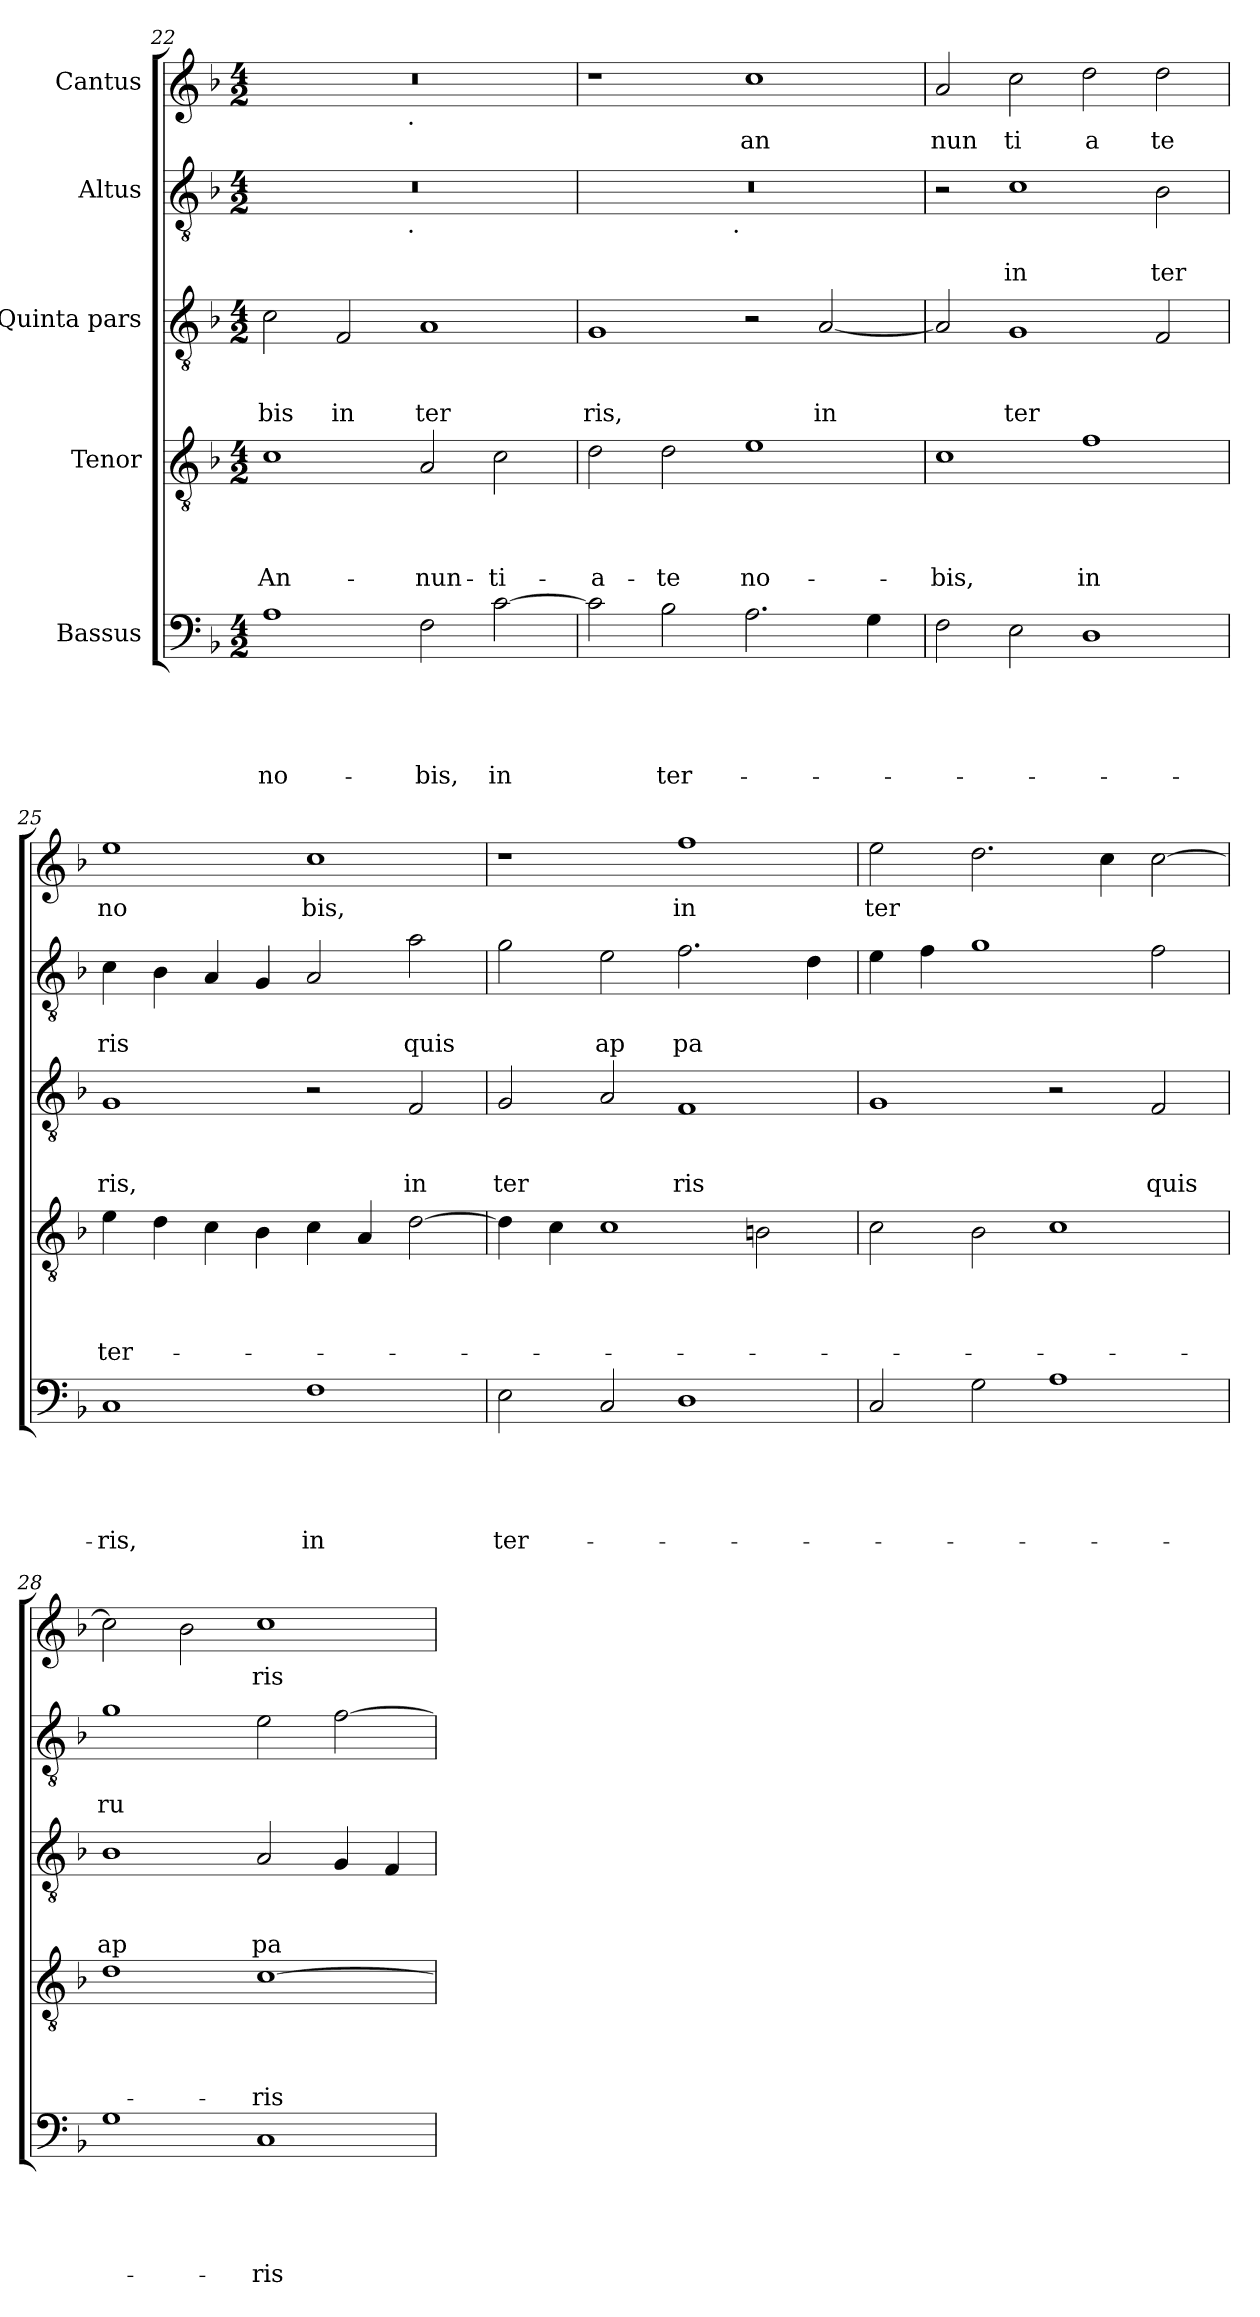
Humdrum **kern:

**kern	**text	**text	**text	**text	**text	**kern	**text	**text	**text	**text	**kern	**text	**text	**text	**kern	**text	**text	**kern	**text
*part5	*part5	*part5	*part5	*part5	*part5	*part4	*part4	*part4	*part4	*part4	*part3	*part3	*part3	*part3	*part2	*part2	*part2	*part1	*part1
*staff5	*staff5	*staff5	*staff5	*staff5	*staff5	*staff4	*staff4	*staff4	*staff4	*staff4	*staff3	*staff3	*staff3	*staff3	*staff2	*staff2	*staff2	*staff1	*staff1
*I"Bassus	*	*	*	*	*	*I"Tenor	*	*	*	*	*I"Quinta pars	*	*	*	*I"Altus	*	*	*I"Cantus	*
*clefF4	*	*	*	*	*	*clefGv2	*	*	*	*	*clefGv2	*	*	*	*clefGv2	*	*	*clefG2	*
*k[b-]	*	*	*	*	*	*k[b-]	*	*	*	*	*k[b-]	*	*	*	*k[b-]	*	*	*k[b-]	*
*F:	*	*	*	*	*	*F:	*	*	*	*	*F:	*	*	*	*F:	*	*	*F:	*
*M4/2	*	*	*	*	*	*M4/2	*	*	*	*	*M4/2	*	*	*	*M4/2	*	*	*M4/2	*
=22	=22	=22	=22	=22	=22	=22	=22	=22	=22	=22	=22	=22	=22	=22	=22	=22	=22	=22	=22
!	!	!	!	!	!LO:LY:b	!	!	!	!	!LO:LY:b	!	!	!	!LO:LY:b	!	!	!	!	!
*	*	*	*	*	*	*	*	*	*	*	*	*	*	*	*^	*	*	*^	*
1A	.	.	.	.	no-	1c	.	.	.	An-	2c\	.	.	bis	0r	2ryy	.	.	0r	2ryy	.
!	!	!	!	!	!	!	!	!	!	!	!	!	!	!LO:LY:b	!	!	!	!	!	!	!
.	.	.	.	.	.	.	.	.	.	.	2F/	.	.	in	.	4...ryy	.	.	.	4...ryy	.
!	!	!	!	!	!	!	!	!	!	!	!	!	!	!	!	!	!	!	!	!LO:TX:b:t=.	!
!	!	!	!	!	!	!	!	!	!	!	!	!	!	!	!	!LO:TX:b:t=.	!	!	!	!	!
.	.	.	.	.	.	.	.	.	.	.	.	.	.	.	.	1ryy	.	.	.	1ryy	.
!	!	!	!	!	!LO:LY:b	!	!	!	!	!LO:LY:b	!	!	!	!LO:LY:b	!	!	!	!	!	!	!
2F\	.	.	.	.	-bis,	2A/	.	.	.	-nun-	1A	.	.	ter	.	.	.	.	.	.	.
!	!	!	!	!	!LO:LY:b	!	!	!	!	!LO:LY:b	!	!	!	!	!	!	!	!	!	!	!
[>2c\	.	.	.	.	in	2c\	.	.	.	-ti-	.	.	.	.	.	.	.	.	.	.	.
.	.	.	.	.	.	.	.	.	.	.	.	.	.	.	.	32ryy	.	.	.	32ryy	.
=23	=23	=23	=23	=23	=23	=23	=23	=23	=23	=23	=23	=23	=23	=23	=23	=23	=23	=23	=23	=23	=23
!	!	!	!	!	!	!	!	!	!	!LO:LY:b	!	!	!	!LO:LY:b	!	!	!	!	!	!	!
*	*	*	*	*	*	*	*	*	*	*	*	*	*	*	*	*	*	*	*v	*v	*
2c\]	.	.	.	.	.	2d\	.	.	.	-a-	1G	.	.	ris,	0r	2ryy	.	.	1r	.
!	!	!	!	!	!LO:LY:b	!	!	!	!	!LO:LY:b	!	!	!	!	!	!	!	!	!	!
2B-\	.	.	.	.	ter-	2d\	.	.	.	-te	.	.	.	.	.	4...ryy	.	.	.	.
!	!	!	!	!	!	!	!	!	!	!	!	!	!	!	!	!LO:TX:b:t=.	!	!	!	!
.	.	.	.	.	.	.	.	.	.	.	.	.	.	.	.	1ryy	.	.	.	.
!	!	!	!	!	!	!	!	!	!	!LO:LY:b	!	!	!	!	!	!	!	!	!	!LO:LY:b
2.A\	.	.	.	.	.	1e	.	.	.	no-	2r	.	.	.	.	.	.	.	1cc	an
!	!	!	!	!	!	!	!	!	!	!	!	!	!	!LO:LY:b	!	!	!	!	!	!
.	.	.	.	.	.	.	.	.	.	.	[<2A/	.	.	in	.	.	.	.	.	.
4G\	.	.	.	.	.	.	.	.	.	.	.	.	.	.	.	.	.	.	.	.
.	.	.	.	.	.	.	.	.	.	.	.	.	.	.	.	32ryy	.	.	.	.
=24	=24	=24	=24	=24	=24	=24	=24	=24	=24	=24	=24	=24	=24	=24	=24	=24	=24	=24	=24	=24
!	!	!	!	!	!	!	!	!	!	!LO:LY:b	!	!	!	!	!	!	!	!	!	!LO:LY:b
*	*	*	*	*	*	*	*	*	*	*	*	*	*	*	*v	*v	*	*	*	*
2F\	.	.	.	.	.	1c	.	.	.	-bis,	2A/]	.	.	.	2r	.	.	2a/	nun
!	!	!	!	!	!	!	!	!	!	!	!	!	!	!LO:LY:b	!	!	!LO:LY:b	!	!LO:LY:b
2E\	.	.	.	.	.	.	.	.	.	.	1G	.	.	ter	1c	.	in	2cc\	ti
!	!	!	!	!	!	!	!	!	!	!LO:LY:b	!	!	!	!	!	!	!	!	!LO:LY:b
1D	.	.	.	.	.	1f	.	.	.	in	.	.	.	.	.	.	.	2dd\	a
!	!	!	!	!	!	!	!	!	!	!	!	!	!	!	!	!	!LO:LY:b	!	!LO:LY:b
.	.	.	.	.	.	.	.	.	.	.	2F/	.	.	.	2B-\	.	ter	2dd\	te
=25	=25	=25	=25	=25	=25	=25	=25	=25	=25	=25	=25	=25	=25	=25	=25	=25	=25	=25	=25
!	!	!	!	!	!LO:LY:b	!	!	!	!	!LO:LY:b	!	!	!	!LO:LY:b	!	!	!LO:LY:b	!	!LO:LY:b
1C	.	.	.	.	-ris,	4e\	.	.	.	ter-	1G	.	.	ris,	4c\	.	ris	1ee	no
.	.	.	.	.	.	4d\	.	.	.	.	.	.	.	.	4B-\	.	.	.	.
.	.	.	.	.	.	4c\	.	.	.	.	.	.	.	.	4A/	.	.	.	.
.	.	.	.	.	.	4B-\	.	.	.	.	.	.	.	.	4G/	.	.	.	.
!	!	!	!	!	!LO:LY:b	!	!	!	!	!	!	!	!	!	!	!	!	!	!LO:LY:b
1F	.	.	.	.	in	4c\	.	.	.	.	2r	.	.	.	2A/	.	.	1cc	bis,
.	.	.	.	.	.	4A/	.	.	.	.	.	.	.	.	.	.	.	.	.
!	!	!	!	!	!	!	!	!	!	!	!	!	!	!LO:LY:b	!	!	!LO:LY:b	!	!
.	.	.	.	.	.	[>2d\	.	.	.	.	2F/	.	.	in	2a\	.	quis	.	.
=26	=26	=26	=26	=26	=26	=26	=26	=26	=26	=26	=26	=26	=26	=26	=26	=26	=26	=26	=26
!	!	!	!	!	!LO:LY:b	!	!	!	!	!	!	!	!	!LO:LY:b	!	!	!	!	!
2E\	.	.	.	.	ter-	4d\]	.	.	.	.	2G/	.	.	ter	2g\	.	.	1r	.
.	.	.	.	.	.	4c\	.	.	.	.	.	.	.	.	.	.	.	.	.
!	!	!	!	!	!	!	!	!	!	!	!	!	!	!	!	!	!LO:LY:b	!	!
2C/	.	.	.	.	.	1c	.	.	.	.	2A/	.	.	.	2e\	.	ap	.	.
!	!	!	!	!	!	!	!	!	!	!	!	!	!	!LO:LY:b	!	!	!LO:LY:b	!	!LO:LY:b
1D	.	.	.	.	.	.	.	.	.	.	1F	.	.	ris	2.f\	.	pa	1ff	in
.	.	.	.	.	.	2B\	.	.	.	.	.	.	.	.	.	.	.	.	.
.	.	.	.	.	.	.	.	.	.	.	.	.	.	.	4d\	.	.	.	.
=27	=27	=27	=27	=27	=27	=27	=27	=27	=27	=27	=27	=27	=27	=27	=27	=27	=27	=27	=27
!	!	!	!	!	!	!	!	!	!	!	!	!	!	!	!	!	!	!	!LO:LY:b
2C/	.	.	.	.	.	2c\	.	.	.	.	1G	.	.	.	4e\	.	.	2ee\	ter
.	.	.	.	.	.	.	.	.	.	.	.	.	.	.	4f\	.	.	.	.
2G\	.	.	.	.	.	2B-\	.	.	.	.	.	.	.	.	1g	.	.	2.dd\	.
1A	.	.	.	.	.	1c	.	.	.	.	2r	.	.	.	.	.	.	.	.
.	.	.	.	.	.	.	.	.	.	.	.	.	.	.	.	.	.	4cc\	.
!	!	!	!	!	!	!	!	!	!	!	!	!	!	!LO:LY:b	!	!	!	!	!
.	.	.	.	.	.	.	.	.	.	.	2F/	.	.	quis	2f\	.	.	[<2cc\	.
!!LO:LB:g=z
=28	=28	=28	=28	=28	=28	=28	=28	=28	=28	=28	=28	=28	=28	=28	=28	=28	=28	=28	=28
!	!	!	!	!	!	!	!	!	!	!	!	!	!	!LO:LY:b	!	!	!LO:LY:b	!	!
1G	.	.	.	.	.	1d	.	.	.	.	1B-	.	.	ap	1g	.	ru	2cc\]	.
.	.	.	.	.	.	.	.	.	.	.	.	.	.	.	.	.	.	2b-\	.
!	!	!	!	!	!LO:LY:b	!	!	!	!	!LO:LY:b	!	!	!	!LO:LY:b	!	!	!	!	!LO:LY:b
1C	.	.	.	.	-ris	[>1c	.	.	.	-ris	2A/	.	.	pa	2e\	.	.	1cc	ris
.	.	.	.	.	.	.	.	.	.	.	4G/	.	.	.	[>2f\	.	.	.	.
.	.	.	.	.	.	.	.	.	.	.	4F/	.	.	.	.	.	.	.	.
=	=	=	=	=	=	=	=	=	=	=	=	=	=	=	=	=	=	=	=
*-	*-	*-	*-	*-	*-	*-	*-	*-	*-	*-	*-	*-	*-	*-	*-	*-	*-	*-	*-
